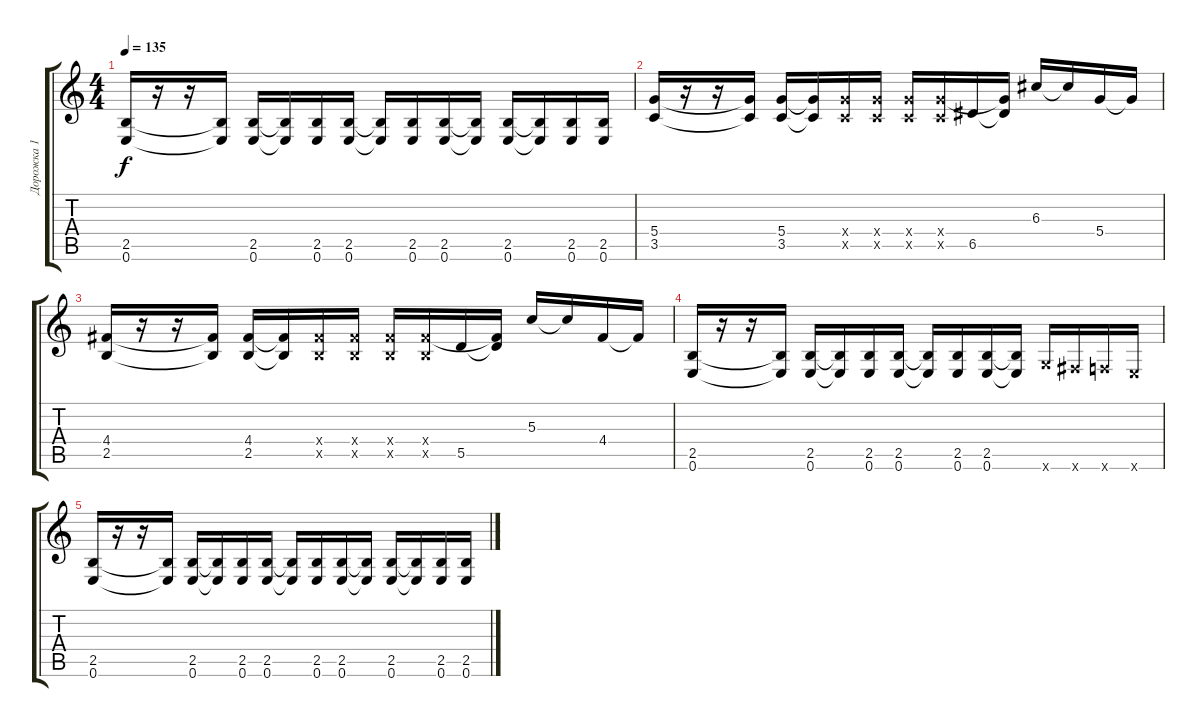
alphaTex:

\track ("Дорожка 1" "Дорожка 1") {instrument overdrivenguitar}
\staff {score tabs}
\tuning (E4 B3 G3 D3 A2 E2) {hide}
\ts (4 4)
\tempo 135
\clef g2
\ks c
(2.5 0.6).16{dy f} r.16 r.16 (2.5{t} 0.6{t}).16 (2.5 0.6).16 (2.5{t} 0.6{t}).16 (2.5 0.6).16 (2.5 0.6).16 (2.5{t} 0.6{t}).16 (2.5 0.6).16 (2.5 0.6).16 (2.5{t} 0.6{t}).16 (2.5 0.6).16 (2.5{t} 0.6{t}).16 (2.5 0.6).16 (2.5 0.6).16 |
(5.4 3.5).16 r.16 r.16 (5.4{t} 3.5{t}).16 (5.4 3.5).16 (5.4{t} 3.5{t}).16 (5.4{x} 3.5{x}).16 (5.4{x} 3.5{x}).16 (5.4{x} 3.5{x}).16 (5.4{x} 3.5{x}).16 6.5.16 (5.4{t} 6.5{t}).16 6.3.16 6.3{t}.16 5.4.16 5.4{t}.16 |
(4.4 2.5).16 r.16 r.16 (4.4{t} 2.5{t}).16 (4.4 2.5).16 (4.4{t} 2.5{t}).16 (4.4{x} 2.5{x}).16 (4.4{x} 2.5{x}).16 (4.4{x} 2.5{x}).16 (4.4{x} 2.5{x}).16 5.5.16 (4.4{t} 5.5{t}).16 5.3.16 5.3{t}.16 4.4.16 4.4{t}.16 |
(2.5 0.6).16 r.16 r.16 (2.5{t} 0.6{t}).16 (2.5 0.6).16 (2.5{t} 0.6{t}).16 (2.5 0.6).16 (2.5 0.6).16 (2.5{t} 0.6{t}).16 (2.5 0.6).16 (2.5 0.6).16 (2.5{t} 0.6{t}).16 3.6{x}.16 2.6{x}.16 1.6{x}.16 0.6{x}.16 |
(2.5 0.6).16 r.16 r.16 (2.5{t} 0.6{t}).16 (2.5 0.6).16 (2.5{t} 0.6{t}).16 (2.5 0.6).16 (2.5 0.6).16 (2.5{t} 0.6{t}).16 (2.5 0.6).16 (2.5 0.6).16 (2.5{t} 0.6{t}).16 (2.5 0.6).16 (2.5{t} 0.6{t}).16 (2.5 0.6).16 (2.5 0.6).16
